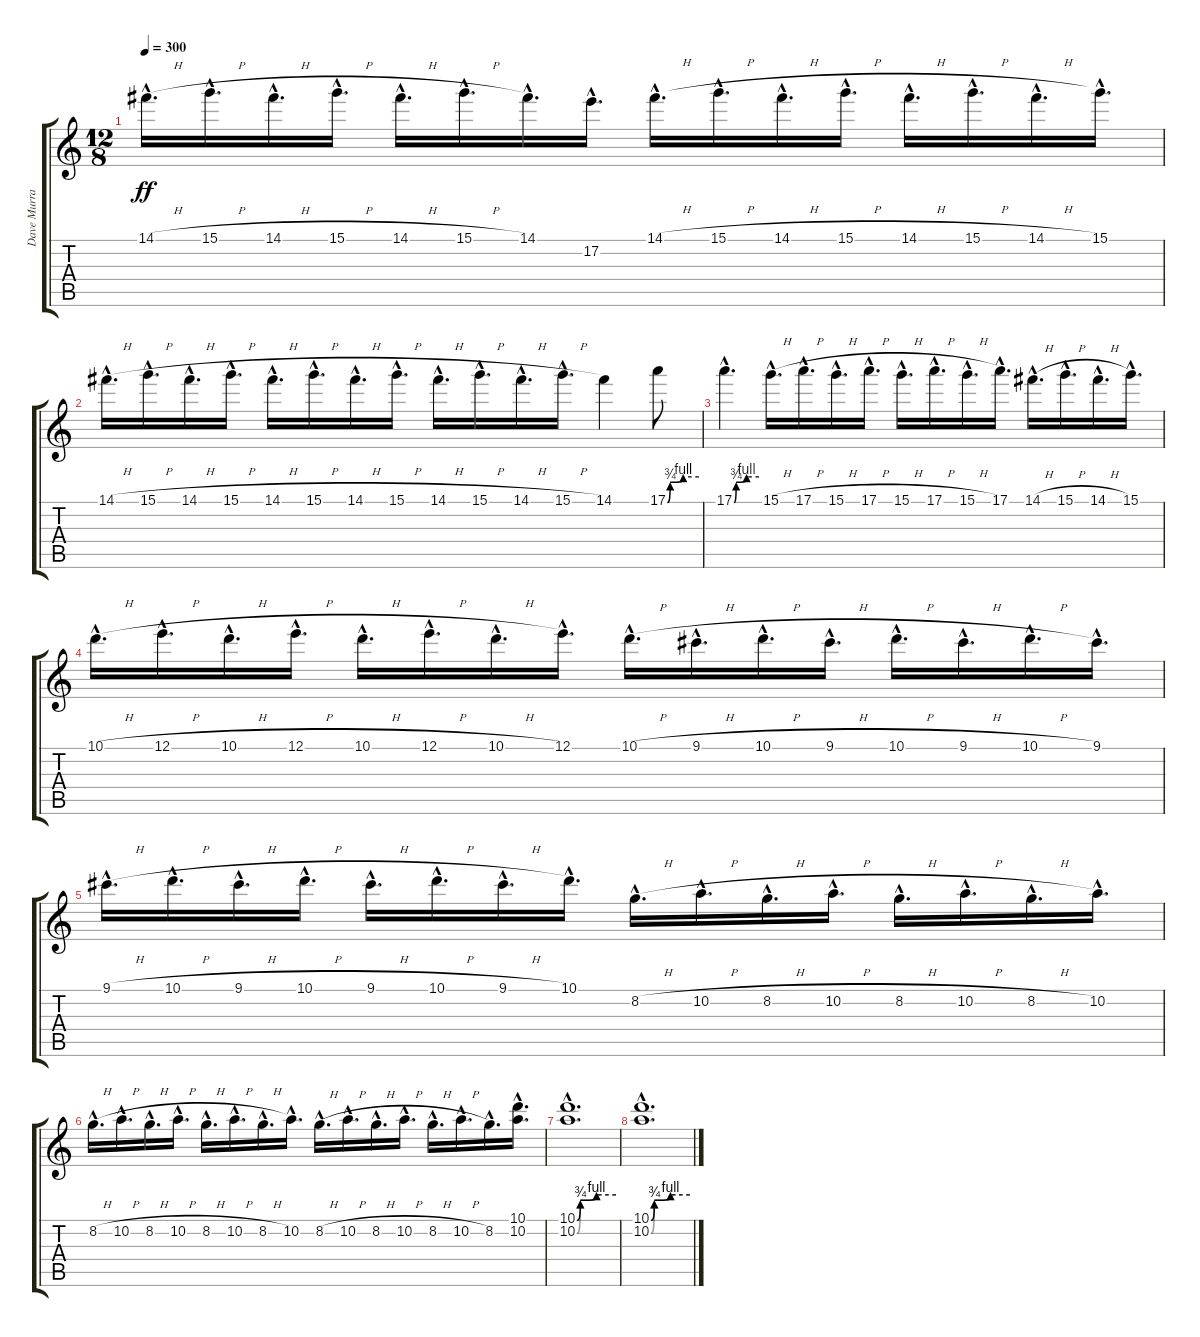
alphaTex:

\track ("Dave Murray" "Dave Murra") {instrument overdrivenguitar}
\staff {score tabs}
\tuning (E4 B3 G3 D3 A2 E2) {hide}
\ts (12 8)
\tempo 300
\clef g2
\ks c
14.1{h hac}.16{d dy ff} 15.1{h hac}.16{d} 14.1{h hac}.16{d} 15.1{h hac}.16{d} 14.1{h hac}.16{d} 15.1{h hac}.16{d} 14.1{hac}.16{d} 17.2{hac}.16{d} 14.1{h hac}.16{d} 15.1{h hac}.16{d} 14.1{h hac}.16{d} 15.1{h hac}.16{d} 14.1{h hac}.16{d} 15.1{h hac}.16{d} 14.1{h hac}.16{d} 15.1{hac}.16{d} |
14.1{h hac}.16{d} 15.1{h hac}.16{d} 14.1{h hac}.16{d} 15.1{h hac}.16{d} 14.1{h hac}.16{d} 15.1{h hac}.16{d} 14.1{h hac}.16{d} 15.1{h hac}.16{d} 14.1{h hac}.16{d} 15.1{h hac}.16{d} 14.1{h hac}.16{d} 15.1{h hac}.16{d} 14.1.4 17.1{be (custom 0 0 5 3 30 4 60 4)}.8 |
17.1{be (custom 0 0 5 3 30 4 60 4) hac}.4{d} 15.1{h hac}.16{d} 17.1{h hac}.16{d} 15.1{h hac}.16{d} 17.1{h hac}.16{d} 15.1{h hac}.16{d} 17.1{h hac}.16{d} 15.1{h hac}.16{d} 17.1{hac}.16{d} 14.1{h hac}.16{d} 15.1{h hac}.16{d} 14.1{h hac}.16{d} 15.1{hac}.16{d} |
10.1{h hac}.16{d} 12.1{h hac}.16{d} 10.1{h hac}.16{d} 12.1{h hac}.16{d} 10.1{h hac}.16{d} 12.1{h hac}.16{d} 10.1{h hac}.16{d} 12.1{hac}.16{d} 10.1{h hac}.16{d} 9.1{h hac}.16{d} 10.1{h hac}.16{d} 9.1{h hac}.16{d} 10.1{h hac}.16{d} 9.1{h hac}.16{d} 10.1{h hac}.16{d} 9.1{hac}.16{d} |
9.1{h hac}.16{d} 10.1{h hac}.16{d} 9.1{h hac}.16{d} 10.1{h hac}.16{d} 9.1{h hac}.16{d} 10.1{h hac}.16{d} 9.1{h hac}.16{d} 10.1{hac}.16{d} 8.2{h hac}.16{d} 10.2{h hac}.16{d} 8.2{h hac}.16{d} 10.2{h hac}.16{d} 8.2{h hac}.16{d} 10.2{h hac}.16{d} 8.2{h hac}.16{d} 10.2{hac}.16{d} |
8.2{h hac}.16{d} 10.2{h hac}.16{d} 8.2{h hac}.16{d} 10.2{h hac}.16{d} 8.2{h hac}.16{d} 10.2{h hac}.16{d} 8.2{h hac}.16{d} 10.2{hac}.16{d} 8.2{h hac}.16{d} 10.2{h hac}.16{d} 8.2{h hac}.16{d} 10.2{h hac}.16{d} 8.2{h hac}.16{d} 10.2{h hac}.16{d} 8.2{hac}.16{d} (10.1{hac} 10.2{hac}).16{d} |
(10.1{be (custom 0 0 5 3 30 4 60 4) hac} 10.2{be (custom 0 0 5 3 30 4 60 4) hac}).1{d} |
(10.1{be (custom 0 0 5 3 30 4 60 4) hac} 10.2{be (custom 0 0 5 3 30 4 60 4) hac}).1{d}
